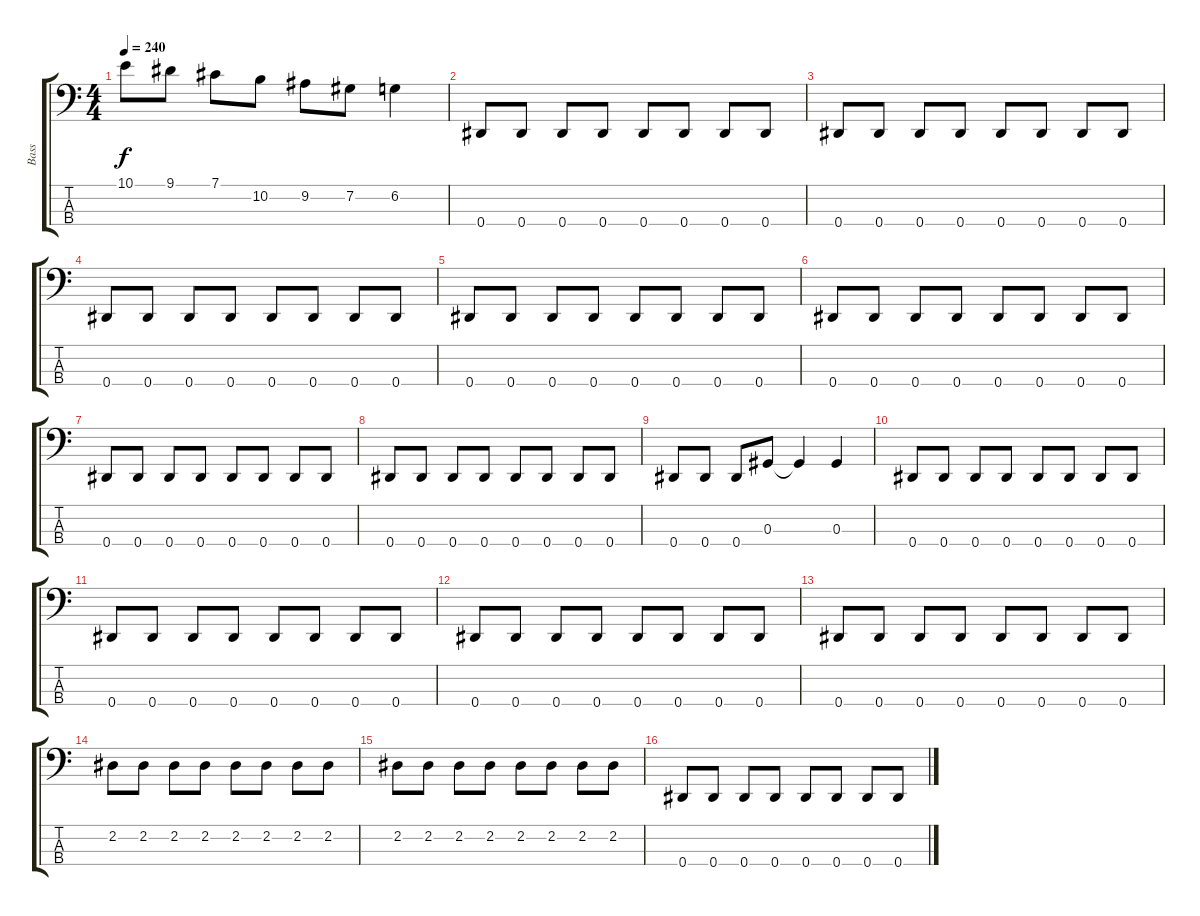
\track ("Bass" "Bass") {instrument electricbasspick}
\staff {score tabs}
\tuning (Gb2 Db2 Ab1 Eb1) {hide}
\ts (4 4)
\tempo 240
\clef f4
\ks c
10.1.8{dy f} 9.1.8 7.1.8 10.2.8 9.2.8 7.2.8 6.2.4 |
0.4.8 0.4.8 0.4.8 0.4.8 0.4.8 0.4.8 0.4.8 0.4.8 |
0.4.8 0.4.8 0.4.8 0.4.8 0.4.8 0.4.8 0.4.8 0.4.8 |
0.4.8 0.4.8 0.4.8 0.4.8 0.4.8 0.4.8 0.4.8 0.4.8 |
0.4.8 0.4.8 0.4.8 0.4.8 0.4.8 0.4.8 0.4.8 0.4.8 |
0.4.8 0.4.8 0.4.8 0.4.8 0.4.8 0.4.8 0.4.8 0.4.8 |
0.4.8 0.4.8 0.4.8 0.4.8 0.4.8 0.4.8 0.4.8 0.4.8 |
0.4.8 0.4.8 0.4.8 0.4.8 0.4.8 0.4.8 0.4.8 0.4.8 |
0.4.8 0.4.8 0.4.8 0.3.8 0.3{t}.4 0.3.4 |
0.4.8 0.4.8 0.4.8 0.4.8 0.4.8 0.4.8 0.4.8 0.4.8 |
0.4.8 0.4.8 0.4.8 0.4.8 0.4.8 0.4.8 0.4.8 0.4.8 |
0.4.8 0.4.8 0.4.8 0.4.8 0.4.8 0.4.8 0.4.8 0.4.8 |
0.4.8 0.4.8 0.4.8 0.4.8 0.4.8 0.4.8 0.4.8 0.4.8 |
2.2.8 2.2.8 2.2.8 2.2.8 2.2.8 2.2.8 2.2.8 2.2.8 |
2.2.8 2.2.8 2.2.8 2.2.8 2.2.8 2.2.8 2.2.8 2.2.8 |
0.4.8 0.4.8 0.4.8 0.4.8 0.4.8 0.4.8 0.4.8 0.4.8
